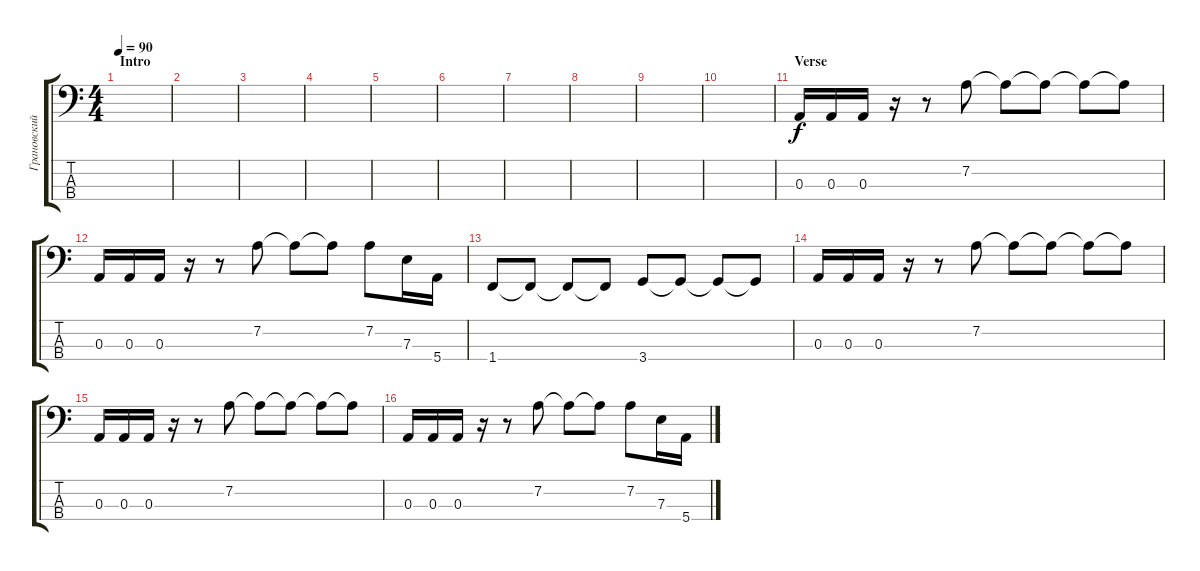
\track ("Грановский (Bass)" "Грановский") {instrument electricbassfinger}
\staff {score tabs}
\tuning (G2 D2 A1 E1) {hide}
\ts (4 4)
\section ("" "Intro")
\tempo 90
\clef f4
\ks c
|
|
|
|
|
|
|
|
|
|
\section ("" "Verse")
0.3.16 0.3.16 0.3.16 r.16 r.8 7.2.8 7.2{t}.8 7.2{t}.8 7.2{t}.8 7.2{t}.8 |
0.3.16 0.3.16 0.3.16 r.16 r.8 7.2.8 7.2{t}.8 7.2{t}.8 7.2.8 7.3.16 5.4.16 |
1.4.8 1.4{t}.8 1.4{t}.8 1.4{t}.8 3.4.8 3.4{t}.8 3.4{t}.8 3.4{t}.8 |
0.3.16 0.3.16 0.3.16 r.16 r.8 7.2.8 7.2{t}.8 7.2{t}.8 7.2{t}.8 7.2{t}.8 |
0.3.16 0.3.16 0.3.16 r.16 r.8 7.2.8 7.2{t}.8 7.2{t}.8 7.2{t}.8 7.2{t}.8 |
0.3.16 0.3.16 0.3.16 r.16 r.8 7.2.8 7.2{t}.8 7.2{t}.8 7.2.8 7.3.16 5.4.16
